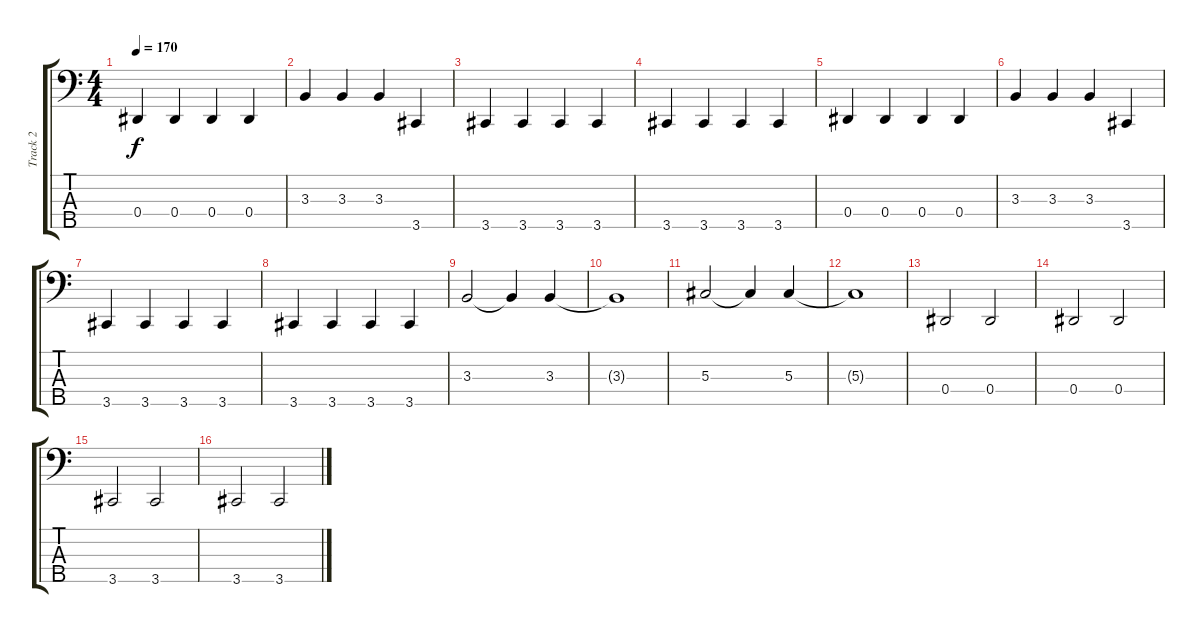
\track ("Track 2" "Track 2") {instrument electricbassfinger}
\staff {score tabs}
\tuning (Gb2 Db2 Ab1 Eb1 Bb0) {hide}
\ts (4 4)
\tempo 170
\clef f4
\ks c
0.4.4{dy f} 0.4.4 0.4.4 0.4.4 |
3.3.4 3.3.4 3.3.4 3.5.4 |
3.5.4 3.5.4 3.5.4 3.5.4 |
3.5.4 3.5.4 3.5.4 3.5.4 |
0.4.4 0.4.4 0.4.4 0.4.4 |
3.3.4 3.3.4 3.3.4 3.5.4 |
3.5.4 3.5.4 3.5.4 3.5.4 |
3.5.4 3.5.4 3.5.4 3.5.4 |
3.3.2 3.3{t}.4 3.3.4 |
3.3{t}.1 |
5.3.2 5.3{t}.4 5.3.4 |
5.3{t}.1 |
0.4.2 0.4.2 |
0.4.2 0.4.2 |
3.5.2 3.5.2 |
3.5.2 3.5.2
